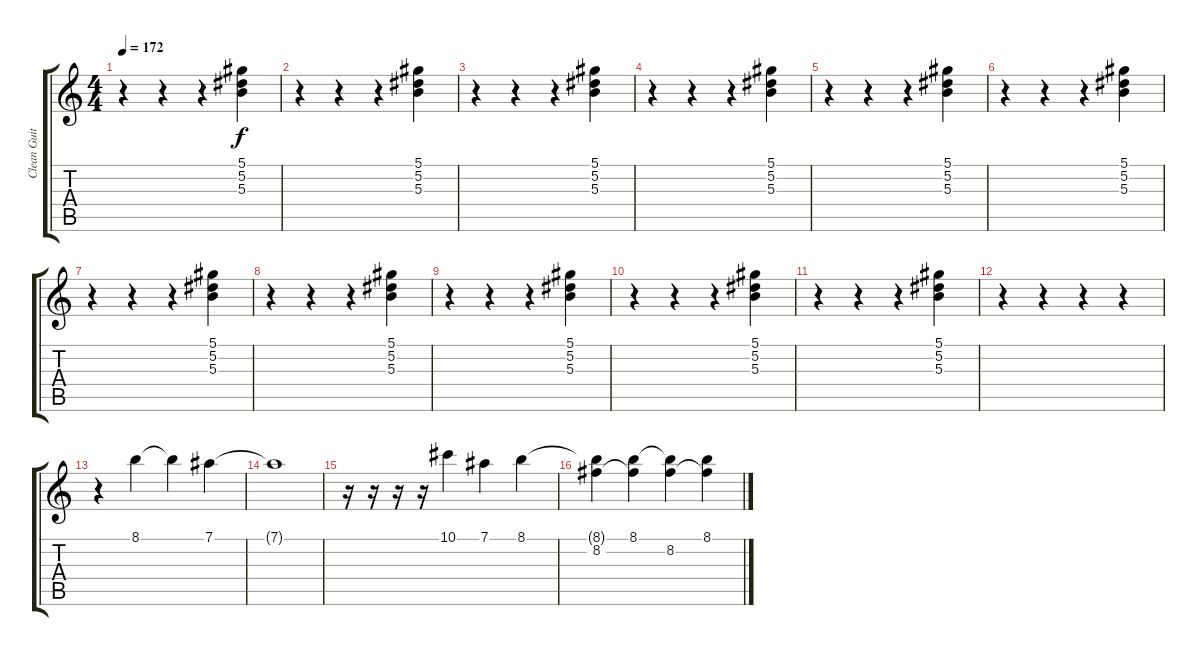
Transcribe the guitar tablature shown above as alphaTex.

\track ("Clean Guitar 2" "Clean Guit") {instrument electricguitarjazz}
\staff {score tabs}
\tuning (Eb4 Bb3 Gb3 Db3 Ab2 Db2) {hide}
\ts (4 4)
\tempo 172
\clef g2
\ks c
r.4{dy f} r.4 r.4 (5.1 5.2 5.3).4 |
r.4 r.4 r.4 (5.1 5.2 5.3).4 |
r.4 r.4 r.4 (5.1 5.2 5.3).4 |
r.4 r.4 r.4 (5.1 5.2 5.3).4 |
r.4 r.4 r.4 (5.1 5.2 5.3).4 |
r.4 r.4 r.4 (5.1 5.2 5.3).4 |
r.4 r.4 r.4 (5.1 5.2 5.3).4 |
r.4 r.4 r.4 (5.1 5.2 5.3).4 |
r.4 r.4 r.4 (5.1 5.2 5.3).4 |
r.4 r.4 r.4 (5.1 5.2 5.3).4 |
r.4 r.4 r.4 (5.1 5.2 5.3).4 |
r.4 r.4 r.4 r.4 |
r.4 8.1.4 8.1{t}.4 7.1.4 |
7.1{t}.1 |
r.16 r.16 r.16 r.16 10.1.4 7.1.4 8.1.4 |
(8.1{t} 8.2).4 (8.1 8.2{t}).4 (8.1{t} 8.2).4 (8.1 8.2{t}).4
